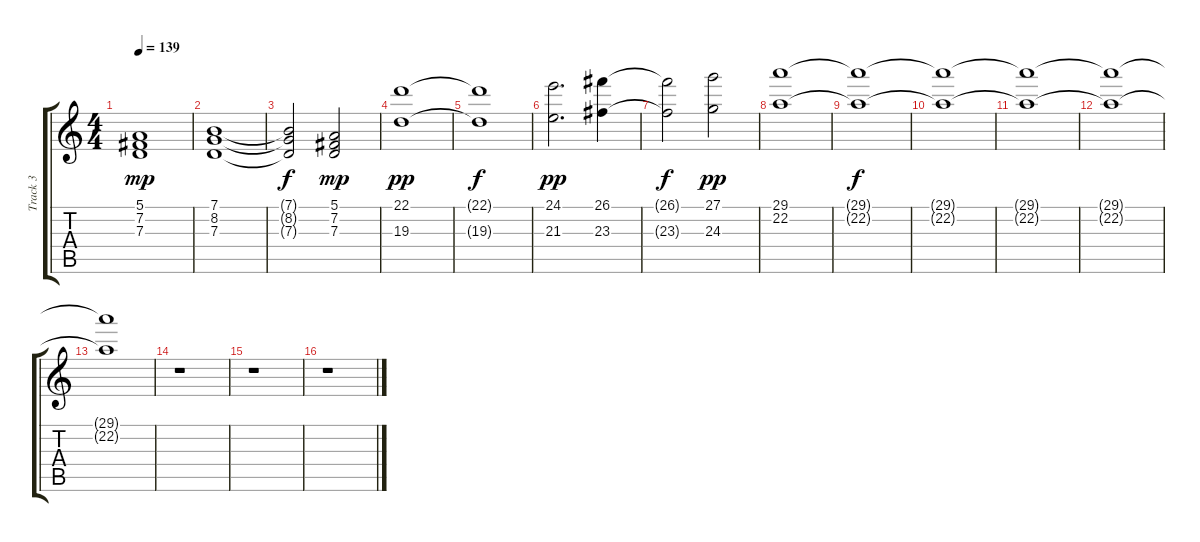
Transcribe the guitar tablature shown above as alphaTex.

\track ("Track 3" "Track 3") {instrument stringensemble2}
\staff {score tabs}
\tuning (E4 B3 G3 D3 A2 E2) {hide}
\ts (4 4)
\tempo 139
\clef g2
\ks c
(5.1 7.2 7.3).1{dy mp} |
(7.1 8.2 7.3).1 |
(7.1{t} 8.2{t} 7.3{t}).2{dy f} (5.1 7.2 7.3).2{dy mp} |
(22.1 19.3).1{dy pp} |
(22.1{t} 19.3{t}).1{dy f} |
(24.1 21.3).2{d dy pp} (26.1 23.3).4 |
(26.1{t} 23.3{t}).2{dy f} (27.1 24.3).2{dy pp} |
(29.1 22.2).1 |
(29.1{t} 22.2{t}).1{dy f} |
(29.1{t} 22.2{t}).1 |
(29.1{t} 22.2{t}).1 |
(29.1{t} 22.2{t}).1{volume 0} |
(29.1{t} 22.2{t}).1 |
r.1 |
r.1 |
r.1
